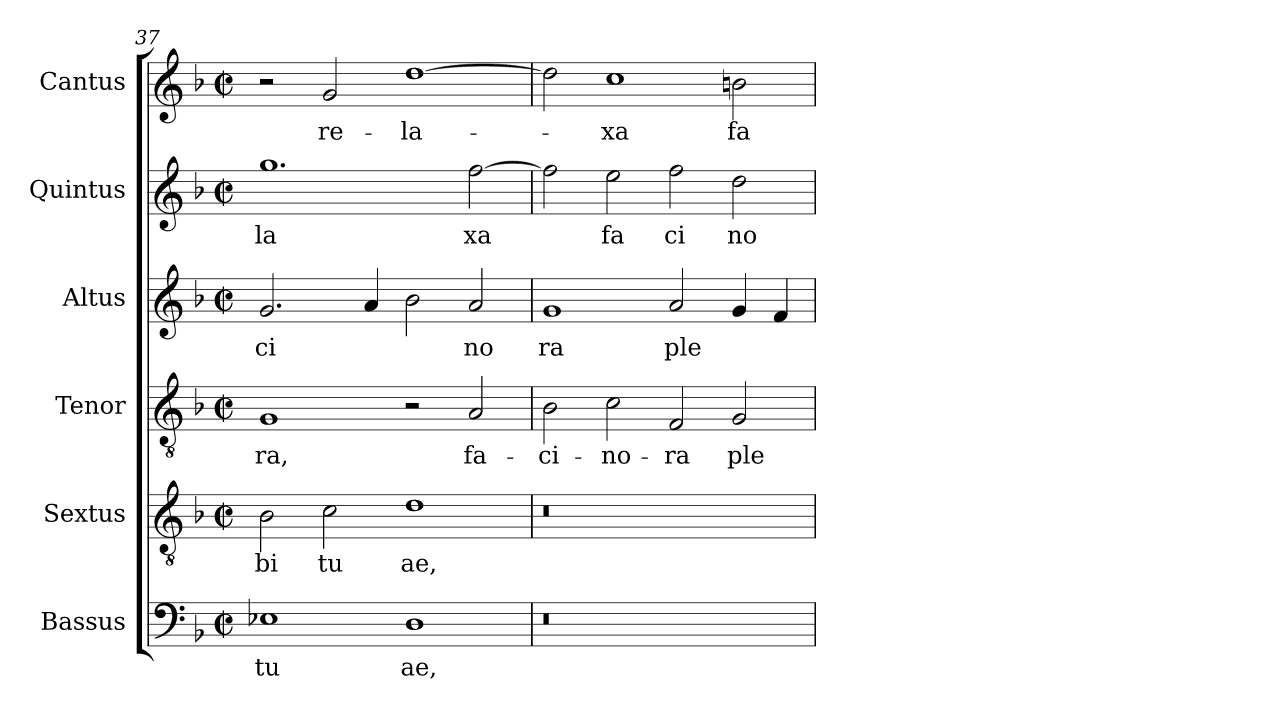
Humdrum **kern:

**kern	**text	**kern	**text	**kern	**text	**kern	**text	**kern	**text	**kern	**text
*part6	*part6	*part5	*part5	*part4	*part4	*part3	*part3	*part2	*part2	*part1	*part1
*staff6	*staff6	*staff5	*staff5	*staff4	*staff4	*staff3	*staff3	*staff2	*staff2	*staff1	*staff1
*I"Bassus	*	*I"Sextus	*	*I"Tenor	*	*I"Altus	*	*I"Quintus	*	*I"Cantus	*
*clefF4	*	*clefGv2	*	*clefGv2	*	*clefG2	*	*clefG2	*	*clefG2	*
*k[b-]	*	*k[b-]	*	*k[b-]	*	*k[b-]	*	*k[b-]	*	*k[b-]	*
*F:	*	*F:	*	*F:	*	*F:	*	*F:	*	*F:	*
*M2/2	*	*M2/2	*	*M2/2	*	*M2/2	*	*M2/2	*	*M2/2	*
*met(c|)	*	*met(c|)	*	*met(c|)	*	*met(c|)	*	*met(c|)	*	*met(c|)	*
=37	=37	=37	=37	=37	=37	=37	=37	=37	=37	=37	=37
!	!LO:LY:b:cj	!	!LO:LY:b:cj	!	!LO:LY:b:cj	!	!LO:LY:b:cj	!	!LO:LY:b:cj	!	!
1E-X	tu	2B-\	bi	1G	-ra,	2.g/	ci	1.gg	la	2r	.
!	!	!	!LO:LY:b:cj	!	!	!	!	!	!	!	!LO:LY:b:cj
.	.	2c\	tu	.	.	.	.	.	.	2g/	re-
.	.	.	.	.	.	4a/	.	.	.	.	.
!	!LO:LY:b:cj	!	!LO:LY:b:cj	!	!	!	!	!	!	!	!LO:LY:b:cj
1D	ae,	1d	ae,	2r	.	2b-\	.	.	.	[>1dd	-la-
!	!	!	!	!	!LO:LY:b:cj	!	!LO:LY:b:cj	!	!LO:LY:b:cj	!	!
.	.	.	.	2A/	fa-	2a/	no	[>2ff\	xa	.	.
=38	=38	=38	=38	=38	=38	=38	=38	=38	=38	=38	=38
!	!	!	!	!	!LO:LY:b:cj	!	!LO:LY:b:cj	!	!	!	!
0r	.	0r	.	2B-\	-ci-	1g	ra	2ff\]	.	2dd\]	.
!	!	!	!	!	!LO:LY:b:cj	!	!	!	!LO:LY:b:cj	!	!LO:LY:b:cj
.	.	.	.	2c\	-no-	.	.	2ee\	fa	1cc	-xa
!	!	!	!	!	!LO:LY:b:cj	!	!LO:LY:b	!	!LO:LY:b:cj	!	!
.	.	.	.	2F/	-ra	2a/	ple	2ff\	ci	.	.
!	!	!	!	!	!LO:LY:b:cj	!	!	!	!LO:LY:b:cj	!	!LO:LY:b:cj
.	.	.	.	2G/	ple-	4g/	.	2dd\	no	2bn\	fa-
.	.	.	.	.	.	4f/	.	.	.	.	.
=	=	=	=	=	=	=	=	=	=	=	=
*-	*-	*-	*-	*-	*-	*-	*-	*-	*-	*-	*-
